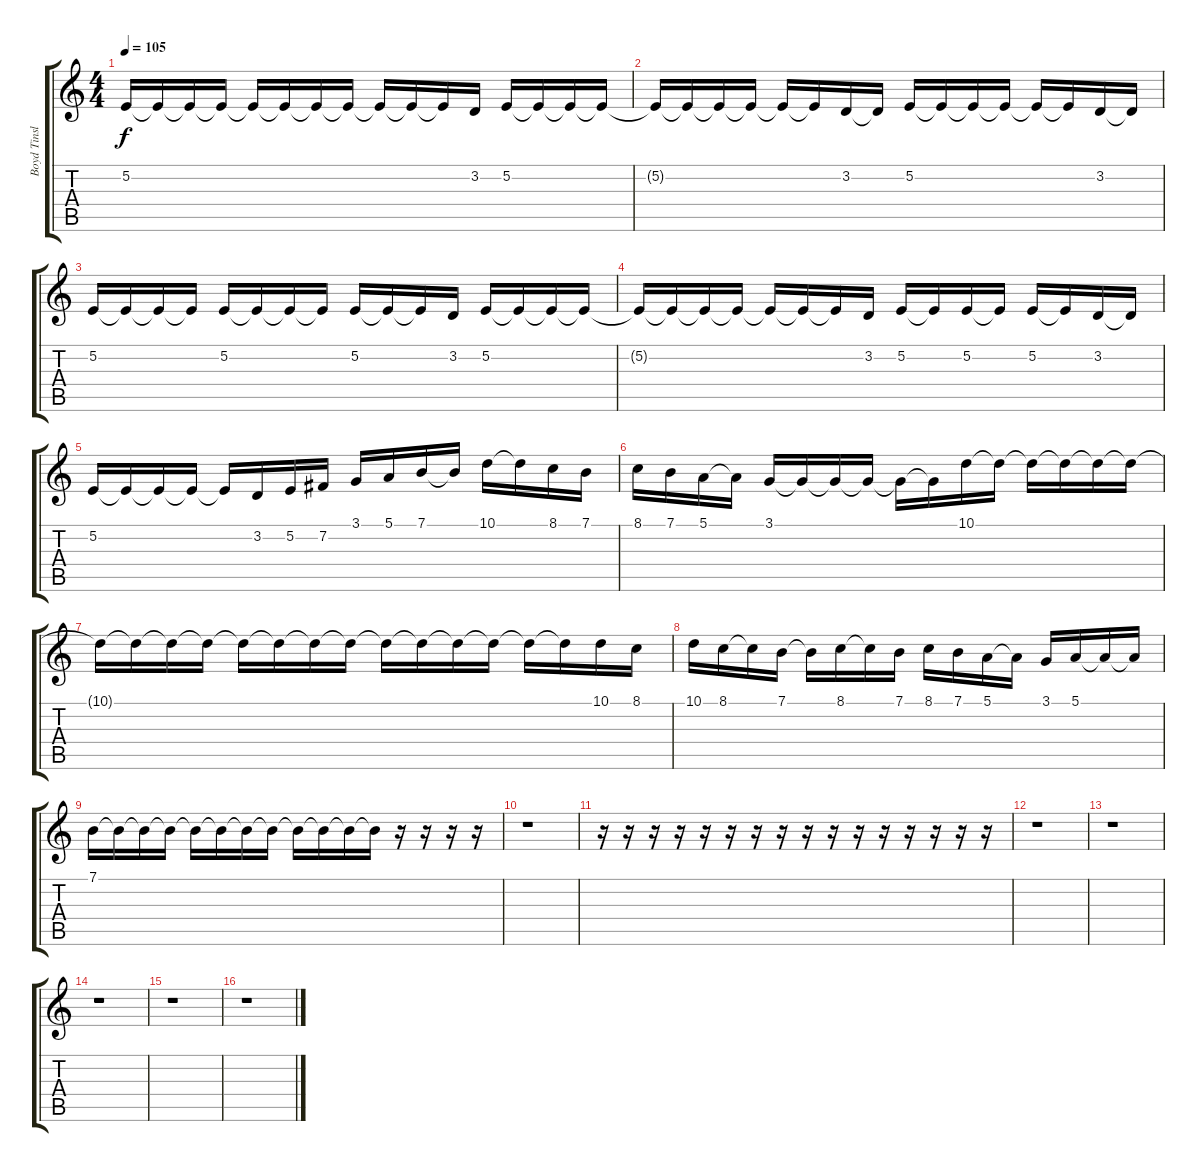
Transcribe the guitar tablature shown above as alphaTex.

\track ("Boyd Tinsley" "Boyd Tinsl") {instrument violin}
\staff {score tabs}
\tuning (E4 B3 G3 D3 A2 E2) {hide}
\ts (4 4)
\tempo 105
\clef g2
\ks c
5.2.16{dy f} 5.2{t}.16 5.2{t}.16 5.2{t}.16 5.2{t}.16 5.2{t}.16 5.2{t}.16 5.2{t}.16 5.2{t}.16 5.2{t}.16 5.2{t}.16 3.2.16 5.2.16 5.2{t}.16 5.2{t}.16 5.2{t}.16 |
5.2{t}.16 5.2{t}.16 5.2{t}.16 5.2{t}.16 5.2{t}.16 5.2{t}.16 3.2.16 3.2{t}.16 5.2.16 5.2{t}.16 5.2{t}.16 5.2{t}.16 5.2{t}.16 5.2{t}.16 3.2.16 3.2{t}.16 |
5.2.16 5.2{t}.16 5.2{t}.16 5.2{t}.16 5.2.16 5.2{t}.16 5.2{t}.16 5.2{t}.16 5.2.16 5.2{t}.16 5.2{t}.16 3.2.16 5.2.16 5.2{t}.16 5.2{t}.16 5.2{t}.16 |
5.2{t}.16 5.2{t}.16 5.2{t}.16 5.2{t}.16 5.2{t}.16 5.2{t}.16 5.2{t}.16 3.2.16 5.2.16 5.2{t}.16 5.2.16 5.2{t}.16 5.2.16 5.2{t}.16 3.2.16 3.2{t}.16 |
5.2.16 5.2{t}.16 5.2{t}.16 5.2{t}.16 5.2{t}.16 3.2.16 5.2.16 7.2.16 3.1.16 5.1.16 7.1.16 7.1{t}.16 10.1.16 10.1{t}.16 8.1.16 7.1.16 |
8.1.16 7.1.16 5.1.16 5.1{t}.16 3.1.16 3.1{t}.16 3.1{t}.16 3.1{t}.16 3.1{t}.16 3.1{t}.16 10.1.16 10.1{t}.16 10.1{t}.16 10.1{t}.16 10.1{t}.16 10.1{t}.16 |
10.1{t}.16 10.1{t}.16 10.1{t}.16 10.1{t}.16 10.1{t}.16 10.1{t}.16 10.1{t}.16 10.1{t}.16 10.1{t}.16 10.1{t}.16 10.1{t}.16 10.1{t}.16 10.1{t}.16 10.1{t}.16 10.1.16 8.1.16 |
10.1.16 8.1.16 8.1{t}.16 7.1.16 7.1{t}.16 8.1.16 8.1{t}.16 7.1.16 8.1.16 7.1.16 5.1.16 5.1{t}.16 3.1.16 5.1.16 5.1{t}.16 5.1{t}.16 |
7.1.16 7.1{t}.16 7.1{t}.16 7.1{t}.16 7.1{t}.16 7.1{t}.16 7.1{t}.16 7.1{t}.16 7.1{t}.16 7.1{t}.16 7.1{t}.16 7.1{t}.16 r.16 r.16 r.16 r.16 |
r.1 |
r.16 r.16 r.16 r.16 r.16 r.16 r.16 r.16 r.16 r.16 r.16 r.16 r.16 r.16 r.16 r.16 |
r.1 |
r.1 |
r.1 |
r.1 |
r.1
